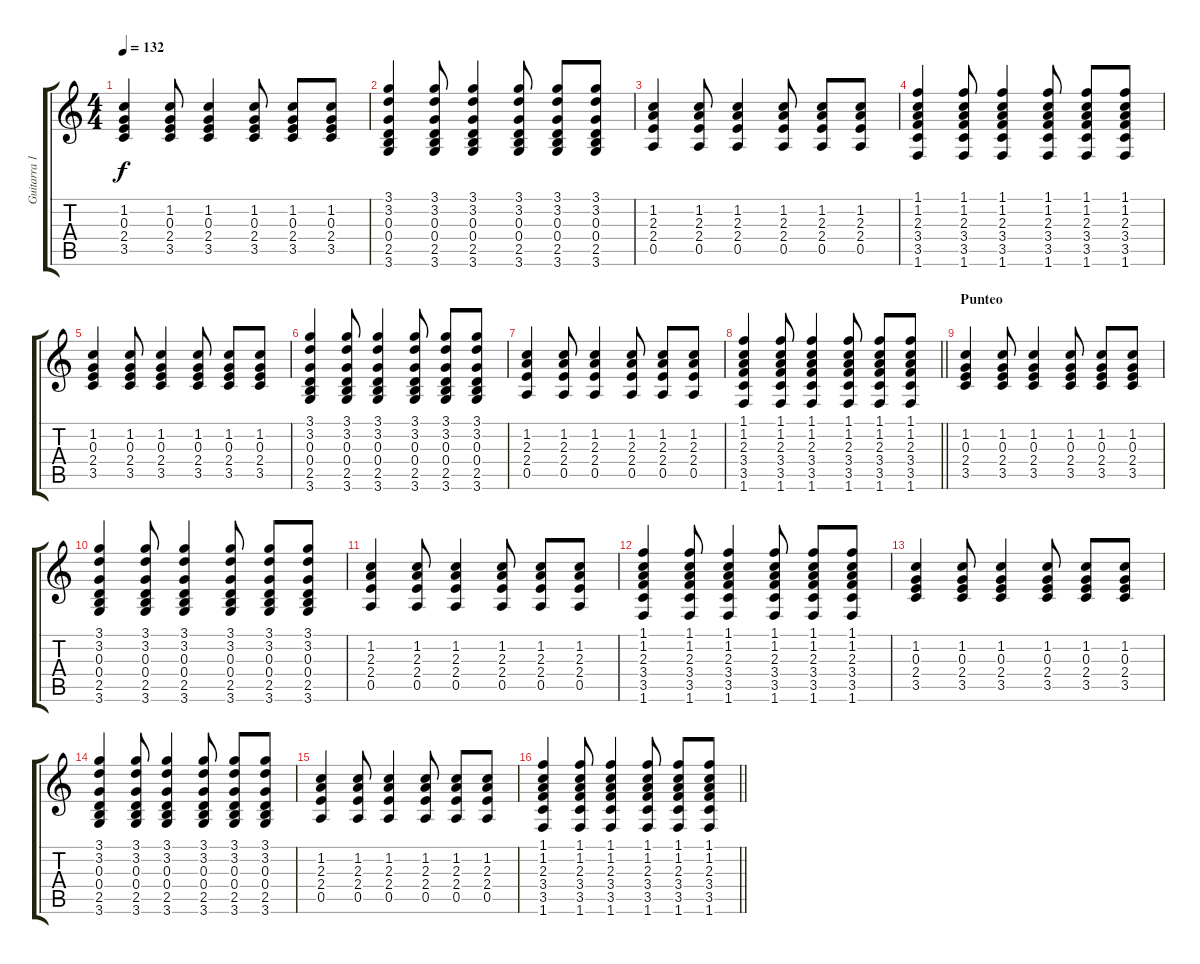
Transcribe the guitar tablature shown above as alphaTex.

\track ("Guitarra 1" "Guitarra 1") {instrument acousticguitarsteel}
\staff {score tabs}
\tuning (E4 B3 G3 D3 A2 E2) {hide}
\ts (4 4)
\section ("" "")
\tempo 132
\clef g2
\ks c
(1.2 0.3 2.4 3.5).4{dy f} (1.2 0.3 2.4 3.5).8 (1.2 0.3 2.4 3.5).4 (1.2 0.3 2.4 3.5).8 (1.2 0.3 2.4 3.5).8 (1.2 0.3 2.4 3.5).8 |
(3.1 3.2 0.3 0.4 2.5 3.6).4 (3.1 3.2 0.3 0.4 2.5 3.6).8 (3.1 3.2 0.3 0.4 2.5 3.6).4 (3.1 3.2 0.3 0.4 2.5 3.6).8 (3.1 3.2 0.3 0.4 2.5 3.6).8 (3.1 3.2 0.3 0.4 2.5 3.6).8 |
(1.2 2.3 2.4 0.5).4 (1.2 2.3 2.4 0.5).8 (1.2 2.3 2.4 0.5).4 (1.2 2.3 2.4 0.5).8 (1.2 2.3 2.4 0.5).8 (1.2 2.3 2.4 0.5).8 |
(1.1 1.2 2.3 3.4 3.5 1.6).4 (1.1 1.2 2.3 3.4 3.5 1.6).8 (1.1 1.2 2.3 3.4 3.5 1.6).4 (1.1 1.2 2.3 3.4 3.5 1.6).8 (1.1 1.2 2.3 3.4 3.5 1.6).8 (1.1 1.2 2.3 3.4 3.5 1.6).8 |
(1.2 0.3 2.4 3.5).4 (1.2 0.3 2.4 3.5).8 (1.2 0.3 2.4 3.5).4 (1.2 0.3 2.4 3.5).8 (1.2 0.3 2.4 3.5).8 (1.2 0.3 2.4 3.5).8 |
(3.1 3.2 0.3 0.4 2.5 3.6).4 (3.1 3.2 0.3 0.4 2.5 3.6).8 (3.1 3.2 0.3 0.4 2.5 3.6).4 (3.1 3.2 0.3 0.4 2.5 3.6).8 (3.1 3.2 0.3 0.4 2.5 3.6).8 (3.1 3.2 0.3 0.4 2.5 3.6).8 |
(1.2 2.3 2.4 0.5).4 (1.2 2.3 2.4 0.5).8 (1.2 2.3 2.4 0.5).4 (1.2 2.3 2.4 0.5).8 (1.2 2.3 2.4 0.5).8 (1.2 2.3 2.4 0.5).8 |
\barLineRight lightlight
(1.1 1.2 2.3 3.4 3.5 1.6).4 (1.1 1.2 2.3 3.4 3.5 1.6).8 (1.1 1.2 2.3 3.4 3.5 1.6).4 (1.1 1.2 2.3 3.4 3.5 1.6).8 (1.1 1.2 2.3 3.4 3.5 1.6).8 (1.1 1.2 2.3 3.4 3.5 1.6).8 |
\section ("" "Punteo")
(1.2 0.3 2.4 3.5).4 (1.2 0.3 2.4 3.5).8 (1.2 0.3 2.4 3.5).4 (1.2 0.3 2.4 3.5).8 (1.2 0.3 2.4 3.5).8 (1.2 0.3 2.4 3.5).8 |
(3.1 3.2 0.3 0.4 2.5 3.6).4 (3.1 3.2 0.3 0.4 2.5 3.6).8 (3.1 3.2 0.3 0.4 2.5 3.6).4 (3.1 3.2 0.3 0.4 2.5 3.6).8 (3.1 3.2 0.3 0.4 2.5 3.6).8 (3.1 3.2 0.3 0.4 2.5 3.6).8 |
(1.2 2.3 2.4 0.5).4 (1.2 2.3 2.4 0.5).8 (1.2 2.3 2.4 0.5).4 (1.2 2.3 2.4 0.5).8 (1.2 2.3 2.4 0.5).8 (1.2 2.3 2.4 0.5).8 |
(1.1 1.2 2.3 3.4 3.5 1.6).4 (1.1 1.2 2.3 3.4 3.5 1.6).8 (1.1 1.2 2.3 3.4 3.5 1.6).4 (1.1 1.2 2.3 3.4 3.5 1.6).8 (1.1 1.2 2.3 3.4 3.5 1.6).8 (1.1 1.2 2.3 3.4 3.5 1.6).8 |
(1.2 0.3 2.4 3.5).4 (1.2 0.3 2.4 3.5).8 (1.2 0.3 2.4 3.5).4 (1.2 0.3 2.4 3.5).8 (1.2 0.3 2.4 3.5).8 (1.2 0.3 2.4 3.5).8 |
(3.1 3.2 0.3 0.4 2.5 3.6).4 (3.1 3.2 0.3 0.4 2.5 3.6).8 (3.1 3.2 0.3 0.4 2.5 3.6).4 (3.1 3.2 0.3 0.4 2.5 3.6).8 (3.1 3.2 0.3 0.4 2.5 3.6).8 (3.1 3.2 0.3 0.4 2.5 3.6).8 |
(1.2 2.3 2.4 0.5).4 (1.2 2.3 2.4 0.5).8 (1.2 2.3 2.4 0.5).4 (1.2 2.3 2.4 0.5).8 (1.2 2.3 2.4 0.5).8 (1.2 2.3 2.4 0.5).8 |
\barLineRight lightlight
(1.1 1.2 2.3 3.4 3.5 1.6).4 (1.1 1.2 2.3 3.4 3.5 1.6).8 (1.1 1.2 2.3 3.4 3.5 1.6).4 (1.1 1.2 2.3 3.4 3.5 1.6).8 (1.1 1.2 2.3 3.4 3.5 1.6).8 (1.1 1.2 2.3 3.4 3.5 1.6).8
